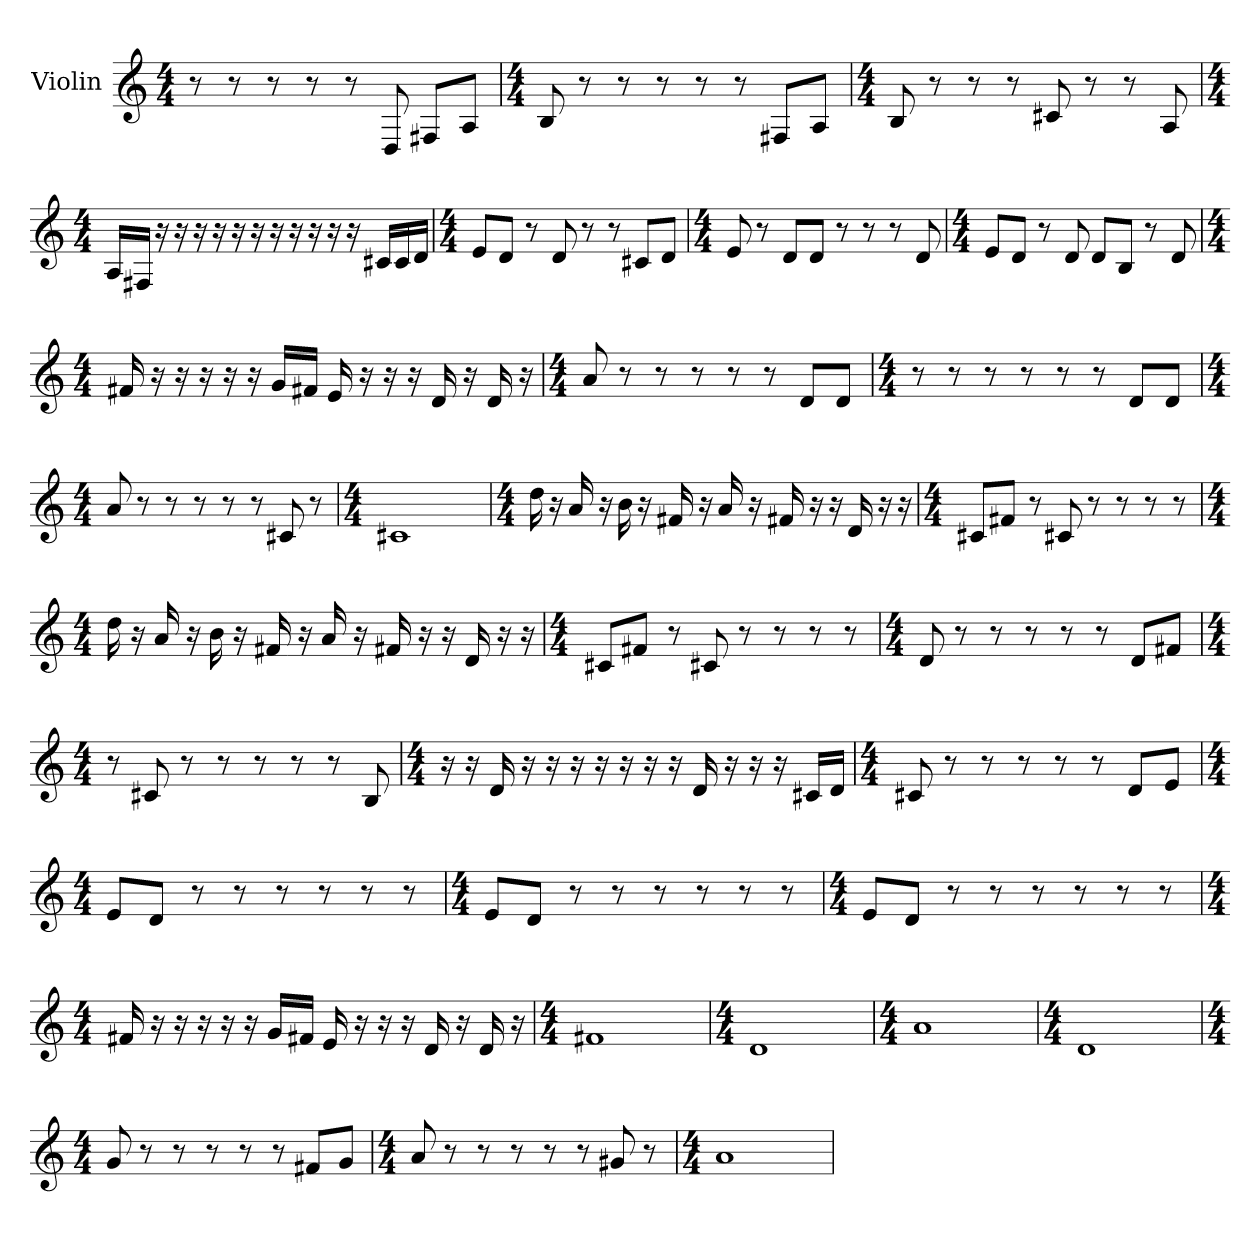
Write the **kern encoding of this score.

**kern
*part1
*staff1
*I"Violin
*I'Vln
*M4/4
=
8r
8r
8r
8r
8r
8D
8F#XL
8AJ
=
*M4/4
8B
8r
8r
8r
8r
8r
8F#XL
8AJ
=
*M4/4
8B
8r
8r
8r
8c#X
8r
8r
8A
=
*M4/4
16ALL
16F#XJJ
16r
16r
16r
16r
16r
16r
16r
16r
16r
16r
16r
16c#XLL
16c#
16dJJ
=
*M4/4
8eL
8dJ
8r
8d
8r
8r
8c#XL
8dJ
=
*M4/4
8e
8r
8dL
8dJ
8r
8r
8r
8d
=
*M4/4
8eL
8dJ
8r
8d
8dL
8BJ
8r
8d
=
*M4/4
16f#X
16r
16r
16r
16r
16r
16gLL
16f#XJJ
16e
16r
16r
16r
16d
16r
16d
16r
=
*M4/4
8a
8r
8r
8r
8r
8r
8dL
8dJ
=
*M4/4
8r
8r
8r
8r
8r
8r
8dL
8dJ
=
*M4/4
8a
8r
8r
8r
8r
8r
8c#X
8r
=
*M4/4
1c#X
=
*M4/4
16dd
16r
16a
16r
16b
16r
16f#X
16r
16a
16r
16f#X
16r
16r
16d
16r
16r
=
*M4/4
8c#XL
8f#XJ
8r
8c#X
8r
8r
8r
8r
=
*M4/4
16dd
16r
16a
16r
16b
16r
16f#X
16r
16a
16r
16f#X
16r
16r
16d
16r
16r
=
*M4/4
8c#XL
8f#XJ
8r
8c#X
8r
8r
8r
8r
=
*M4/4
8d
8r
8r
8r
8r
8r
8dL
8f#XJ
=
*M4/4
8r
8c#X
8r
8r
8r
8r
8r
8B
=
*M4/4
16r
16r
16d
16r
16r
16r
16r
16r
16r
16r
16d
16r
16r
16r
16c#XLL
16dJJ
=
*M4/4
8c#X
8r
8r
8r
8r
8r
8dL
8eJ
=
*M4/4
8eL
8dJ
8r
8r
8r
8r
8r
8r
=
*M4/4
8eL
8dJ
8r
8r
8r
8r
8r
8r
=
*M4/4
8eL
8dJ
8r
8r
8r
8r
8r
8r
=
*M4/4
16f#X
16r
16r
16r
16r
16r
16gLL
16f#XJJ
16e
16r
16r
16r
16d
16r
16d
16r
=
*M4/4
1f#X
=
*M4/4
1d
=
*M4/4
1a
=
*M4/4
1d
=
*M4/4
8g
8r
8r
8r
8r
8r
8f#XL
8gJ
=
*M4/4
8a
8r
8r
8r
8r
8r
8g#X
8r
=
*M4/4
1a
=
*-
